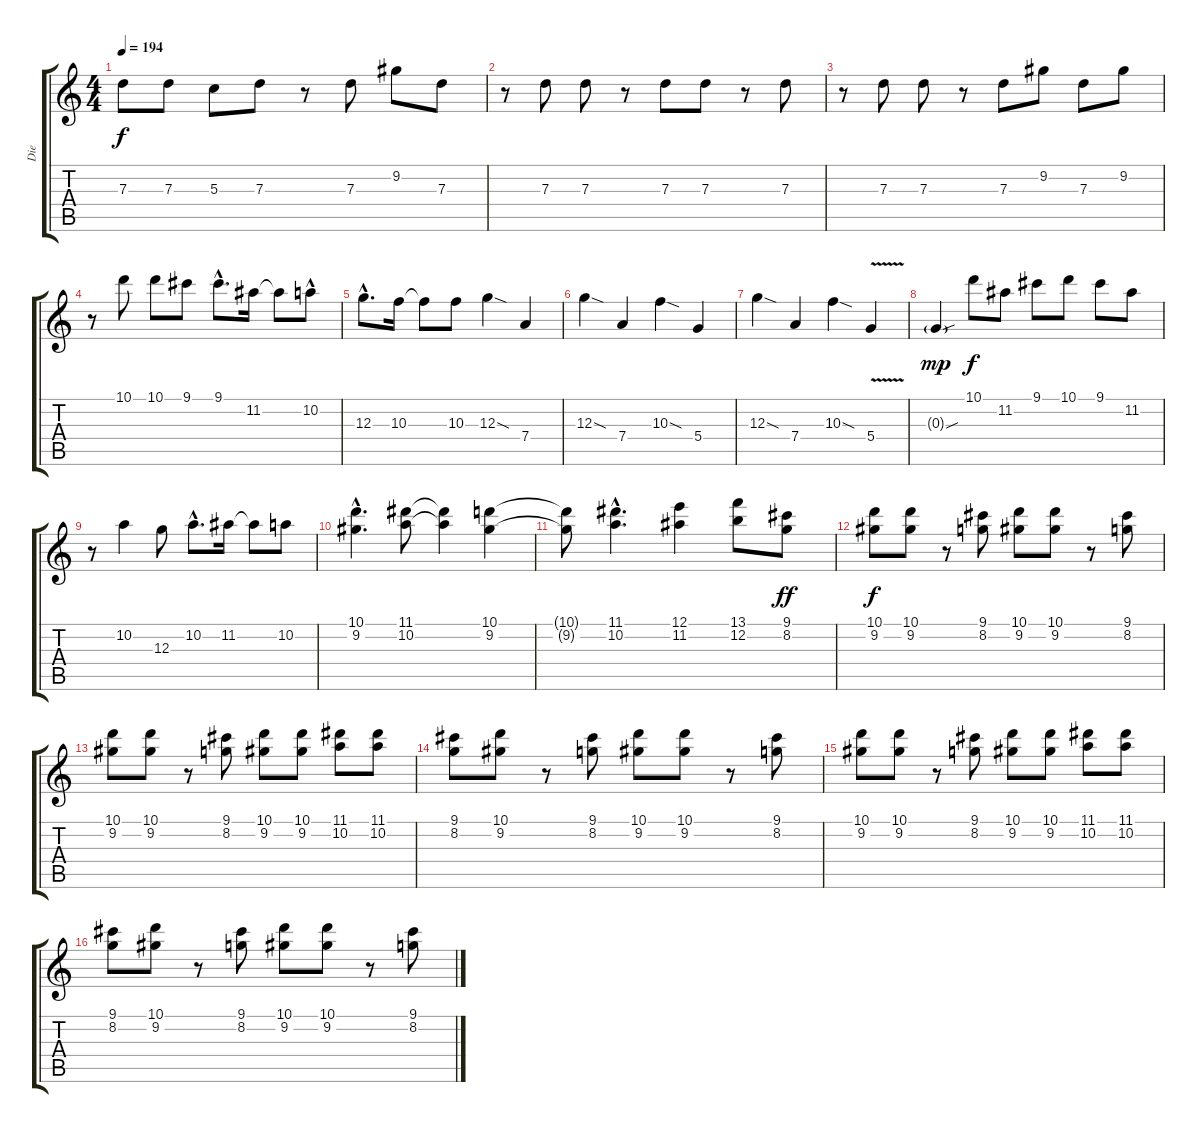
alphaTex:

\track ("Die" "Die") {instrument distortionguitar}
\staff {score tabs}
\tuning (E4 B3 G3 D3 A2 D2) {hide}
\ts (4 4)
\tempo 194
\clef g2
\ks c
7.3.8{dy f} 7.3.8 5.3.8 7.3.8 r.8 7.3.8 9.2.8 7.3.8 |
r.8 7.3.8 7.3.8 r.8 7.3.8 7.3.8 r.8 7.3.8 |
r.8 7.3.8 7.3.8 r.8 7.3.8 9.2.8 7.3.8 9.2.8 |
r.8 10.1.8 10.1.8 9.1.8 9.1{hac}.8{d} 11.2.16 11.2{t}.8 10.2{hac}.8 |
12.3{hac}.8{d} 10.3.16 10.3{t}.8 10.3.8 12.3{sod}.4 7.4.4 |
12.3{sod}.4 7.4.4 10.3{sod}.4 5.4.4 |
12.3{sod}.4 7.4.4 10.3{sod}.4 5.4{v}.4 |
0.3{sou g}.4{dy mp} 10.1.8{dy f} 11.2.8 9.1.8 10.1.8 9.1.8 11.2.8 |
r.8 10.2.4 12.3.8 10.2{hac}.8{d} 11.2.16 11.2{t}.8 10.2.8 |
(10.1{hac} 9.2{hac}).4{d} (11.1 10.2).8 (11.1{t} 10.2{t}).4 (10.1 9.2).4 |
(10.1{t} 9.2{t}).8 (11.1{hac} 10.2{hac}).4{d} (12.1 11.2).4 (13.1 12.2).8 (9.1 8.2).8{dy ff} |
(10.1 9.2).8{dy f} (10.1 9.2).8 r.8 (9.1 8.2).8 (10.1 9.2).8 (10.1 9.2).8 r.8 (9.1 8.2).8 |
(10.1 9.2).8 (10.1 9.2).8 r.8 (9.1 8.2).8 (10.1 9.2).8 (10.1 9.2).8 (11.1 10.2).8 (11.1 10.2).8 |
(9.1 8.2).8 (10.1 9.2).8 r.8 (9.1 8.2).8 (10.1 9.2).8 (10.1 9.2).8 r.8 (9.1 8.2).8 |
(10.1 9.2).8 (10.1 9.2).8 r.8 (9.1 8.2).8 (10.1 9.2).8 (10.1 9.2).8 (11.1 10.2).8 (11.1 10.2).8 |
(9.1 8.2).8 (10.1 9.2).8 r.8 (9.1 8.2).8 (10.1 9.2).8 (10.1 9.2).8 r.8 (9.1 8.2).8
